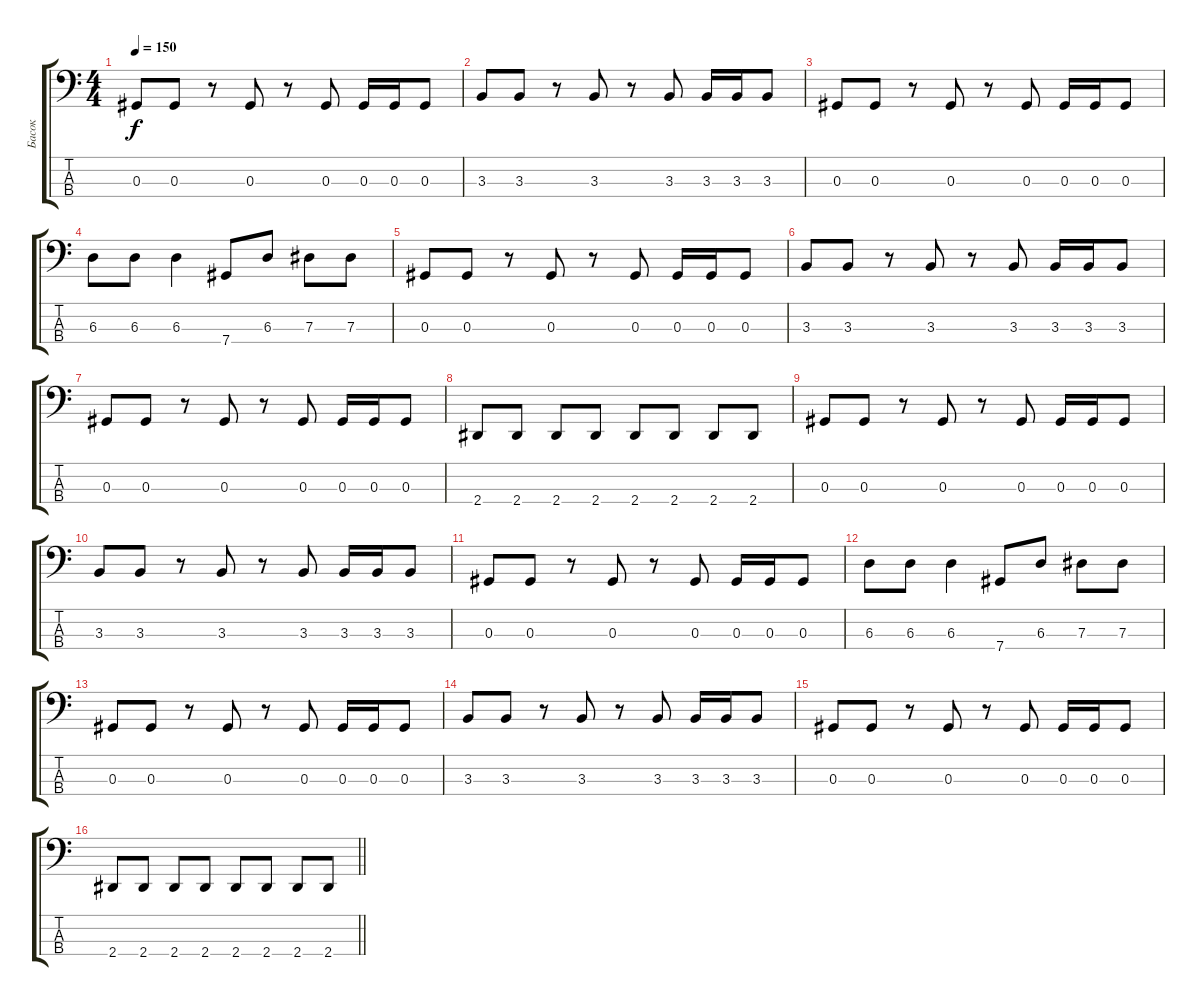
\track ("Басок" "Басок") {instrument electricbassfinger}
\staff {score tabs}
\tuning (Gb2 Db2 Ab1 Db1) {hide}
\ts (4 4)
\tempo 150
\clef f4
\ks c
0.3.8{dy f} 0.3.8 r.8 0.3.8 r.8 0.3.8 0.3.16 0.3.16 0.3.8 |
3.3.8 3.3.8 r.8 3.3.8 r.8 3.3.8 3.3.16 3.3.16 3.3.8 |
0.3.8 0.3.8 r.8 0.3.8 r.8 0.3.8 0.3.16 0.3.16 0.3.8 |
6.3.8 6.3.8 6.3.4 7.4.8 6.3.8 7.3.8 7.3.8 |
0.3.8 0.3.8 r.8 0.3.8 r.8 0.3.8 0.3.16 0.3.16 0.3.8 |
3.3.8 3.3.8 r.8 3.3.8 r.8 3.3.8 3.3.16 3.3.16 3.3.8 |
0.3.8 0.3.8 r.8 0.3.8 r.8 0.3.8 0.3.16 0.3.16 0.3.8 |
2.4.8 2.4.8 2.4.8 2.4.8 2.4.8 2.4.8 2.4.8 2.4.8 |
0.3.8 0.3.8 r.8 0.3.8 r.8 0.3.8 0.3.16 0.3.16 0.3.8 |
3.3.8 3.3.8 r.8 3.3.8 r.8 3.3.8 3.3.16 3.3.16 3.3.8 |
0.3.8 0.3.8 r.8 0.3.8 r.8 0.3.8 0.3.16 0.3.16 0.3.8 |
6.3.8 6.3.8 6.3.4 7.4.8 6.3.8 7.3.8 7.3.8 |
0.3.8 0.3.8 r.8 0.3.8 r.8 0.3.8 0.3.16 0.3.16 0.3.8 |
3.3.8 3.3.8 r.8 3.3.8 r.8 3.3.8 3.3.16 3.3.16 3.3.8 |
0.3.8 0.3.8 r.8 0.3.8 r.8 0.3.8 0.3.16 0.3.16 0.3.8 |
\barLineRight lightlight
2.4.8 2.4.8 2.4.8 2.4.8 2.4.8 2.4.8 2.4.8 2.4.8
